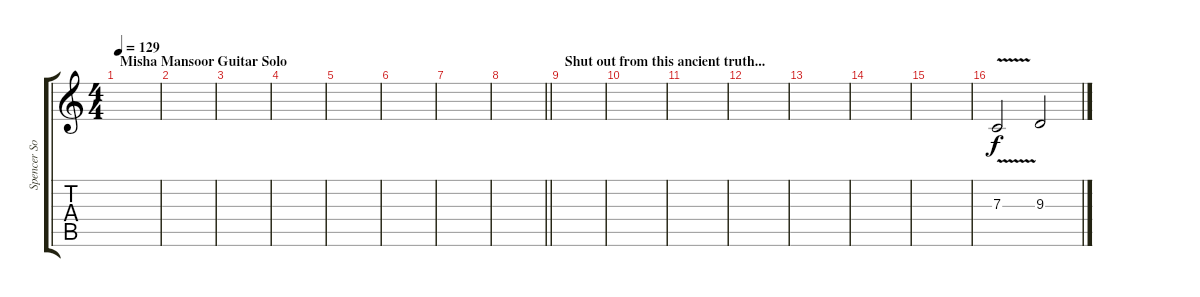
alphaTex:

\track ("Spencer Sotelo - Vocals" "Spencer So") {instrument flute}
\staff {score tabs}
\tuning (D4 A3 F3 C3 G2 C2) {hide}
\ts (4 4)
\section ("" "Misha Mansoor Guitar Solo")
\tempo 129
\clef g2
\ks c
|
|
|
|
|
|
|
\barLineRight lightlight
|
\section ("" "Shut out from this ancient truth...")
|
|
|
|
|
|
|
7.3{v}.2 9.3.2
